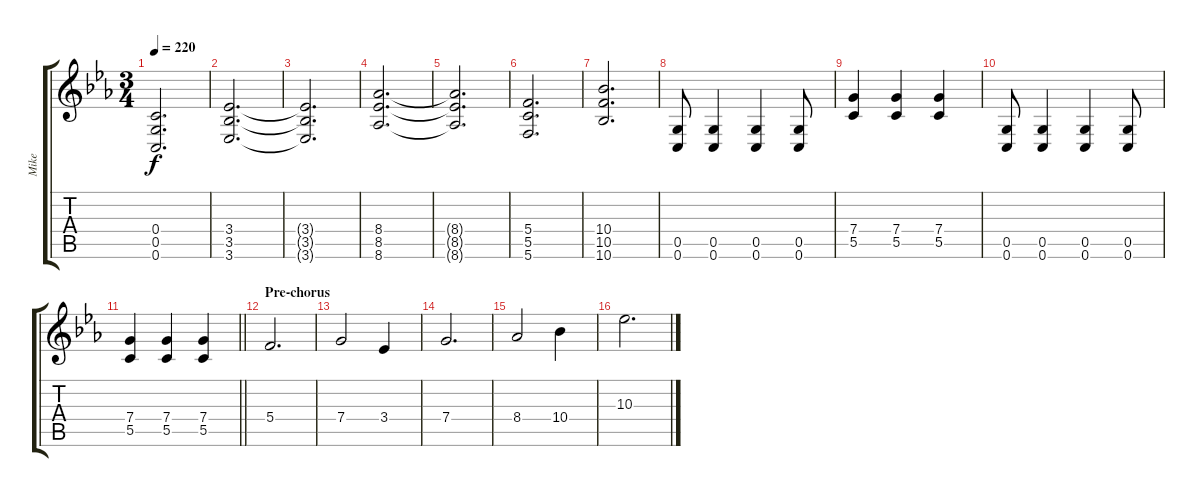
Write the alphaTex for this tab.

\track ("Mike" "Mike") {instrument distortionguitar}
\staff {score tabs}
\tuning (D4 A3 F3 C3 G2 C2) {hide}
\ts (3 4)
\tempo 220
\clef g2
\ks cminor
(0.4{t} 0.5{t} 0.6{t}).2{d dy f} |
(3.4 3.5 3.6).2{d} |
(3.4{t} 3.5{t} 3.6{t}).2{d} |
(8.4 8.5 8.6).2{d} |
(8.4{t} 8.5{t} 8.6{t}).2{d} |
(5.4 5.5 5.6).2{d} |
(10.4 10.5 10.6).2{d} |
(0.5 0.6).8 (0.5 0.6).4 (0.5 0.6).4 (0.5 0.6).8 |
(7.4 5.5).4 (7.4 5.5).4 (7.4 5.5).4 |
(0.5 0.6).8 (0.5 0.6).4 (0.5 0.6).4 (0.5 0.6).8 |
\barLineRight lightlight
(7.4 5.5).4 (7.4 5.5).4 (7.4 5.5).4 |
\section ("" "Pre-chorus")
5.4.2{d} |
7.4.2 3.4.4 |
7.4.2{d} |
8.4.2 10.4.4 |
10.3.2{d}
